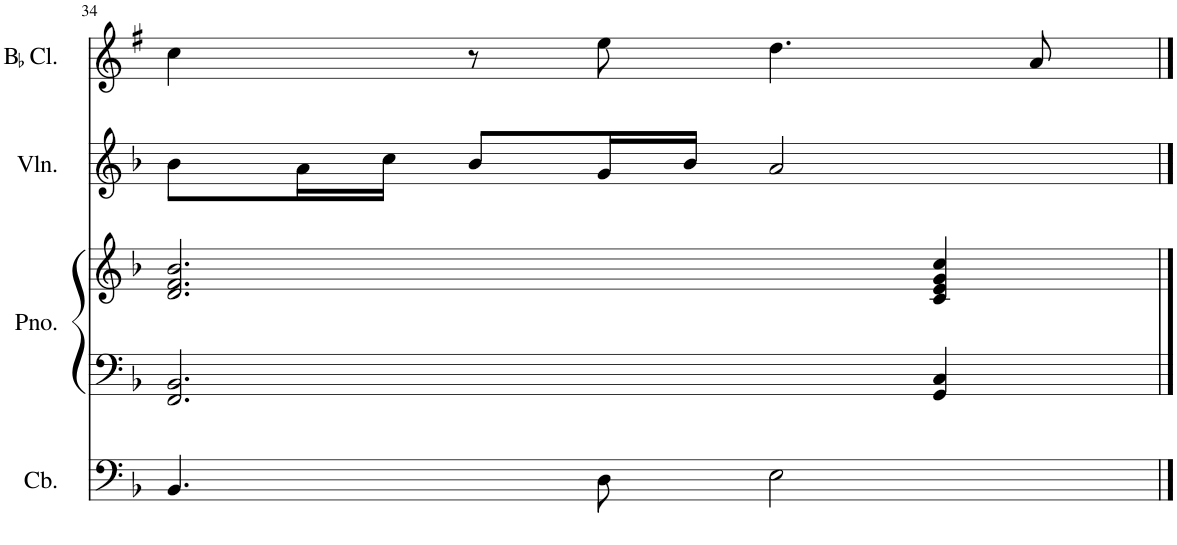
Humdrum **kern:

**kern	**kern	**kern	**kern	**kern
*part4	*part3	*part3	*part2	*part1
*staff5	*staff4	*staff3	*staff2	*staff1
*I"Contrebass	*I"Piano	*	*I"Violon	*I"BaccidentalFlat Clarinet
*I'Cb.	*I'Pno.	*	*I'Vln.	*I'BaccidentalFlat Cl.
!!LO:PB:g=z
*clefF4	*clefF4	*clefG2	*clefG2	*clefG2
*Trd7c12	*	*	*	*Trd1c2
*k[b-]	*k[b-]	*k[b-]	*k[b-]	*k[f#]
*M4/4	*M4/4	*M4/4	*M4/4	*M4/4
*met(c)	*met(c)	*met(c)	*met(c)	*met(c)
=34	=34	=34	=34	=34
4.BB-/	2.FF/ 2.BB-/	2.d/ 2.f/ 2.b-/	8b-\L	4cc\
.	.	.	16a\L	.
.	.	.	16cc\JJ	.
.	.	.	8b-/L	8r
8D\	.	.	16g/L	8ee\
.	.	.	16b-/JJ	.
2E\	.	.	2a/	4.dd\
.	4GG/ 4C/	4c/ 4e/ 4g/ 4cc/	.	.
.	.	.	.	8a/
==	==	==	==	==
*-	*-	*-	*-	*-
